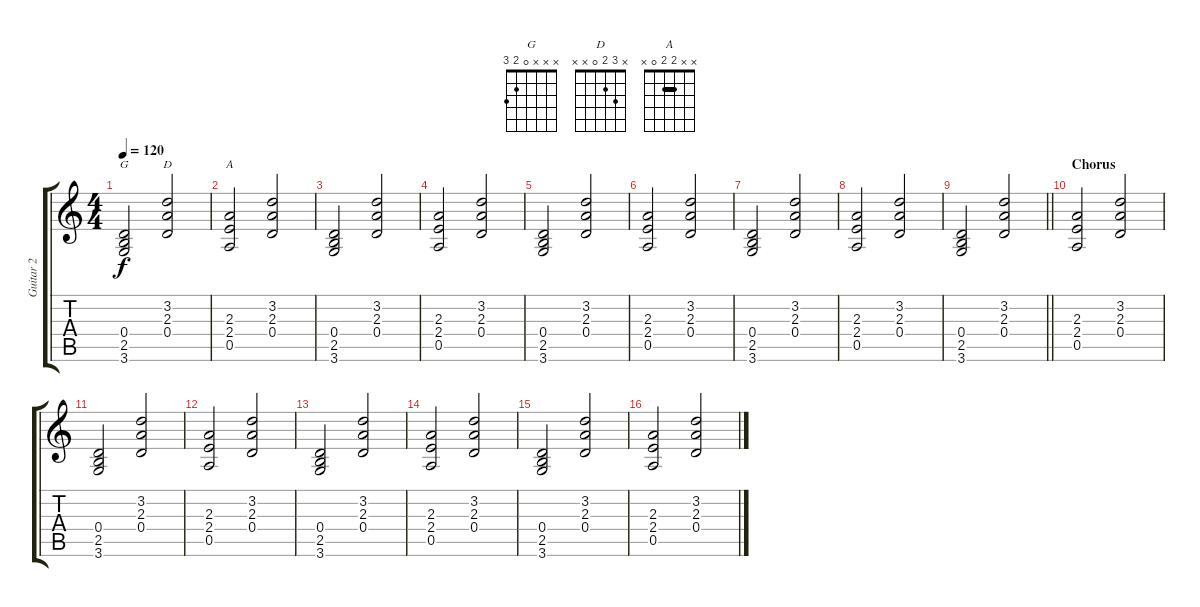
\track ("Guitar 2" "Guitar 2") {instrument electricguitarclean}
\staff {score tabs}
\tuning (E4 B3 G3 D3 A2 E2) {hide}
\chord ("G" x x x 0 2 3)
\chord ("D" x 3 2 0 x x)
\chord ("A" x x 2 2 0 x) {barre 2}
\ts (4 4)
\tempo 120
\clef g2
\ks c
(0.4 2.5 3.6).2{ch "G" dy f} (3.2 2.3 0.4).2{ch "D"} |
(2.3 2.4 0.5).2{ch "A"} (3.2 2.3 0.4).2 |
(0.4 2.5 3.6).2 (3.2 2.3 0.4).2 |
(2.3 2.4 0.5).2 (3.2 2.3 0.4).2 |
(0.4 2.5 3.6).2 (3.2 2.3 0.4).2 |
(2.3 2.4 0.5).2 (3.2 2.3 0.4).2 |
(0.4 2.5 3.6).2 (3.2 2.3 0.4).2 |
(2.3 2.4 0.5).2 (3.2 2.3 0.4).2 |
\barLineRight lightlight
(0.4 2.5 3.6).2 (3.2 2.3 0.4).2 |
\section ("" "Chorus")
(2.3 2.4 0.5).2 (3.2 2.3 0.4).2 |
(0.4 2.5 3.6).2 (3.2 2.3 0.4).2 |
(2.3 2.4 0.5).2 (3.2 2.3 0.4).2 |
(0.4 2.5 3.6).2 (3.2 2.3 0.4).2 |
(2.3 2.4 0.5).2 (3.2 2.3 0.4).2 |
(0.4 2.5 3.6).2 (3.2 2.3 0.4).2 |
(2.3 2.4 0.5).2 (3.2 2.3 0.4).2
